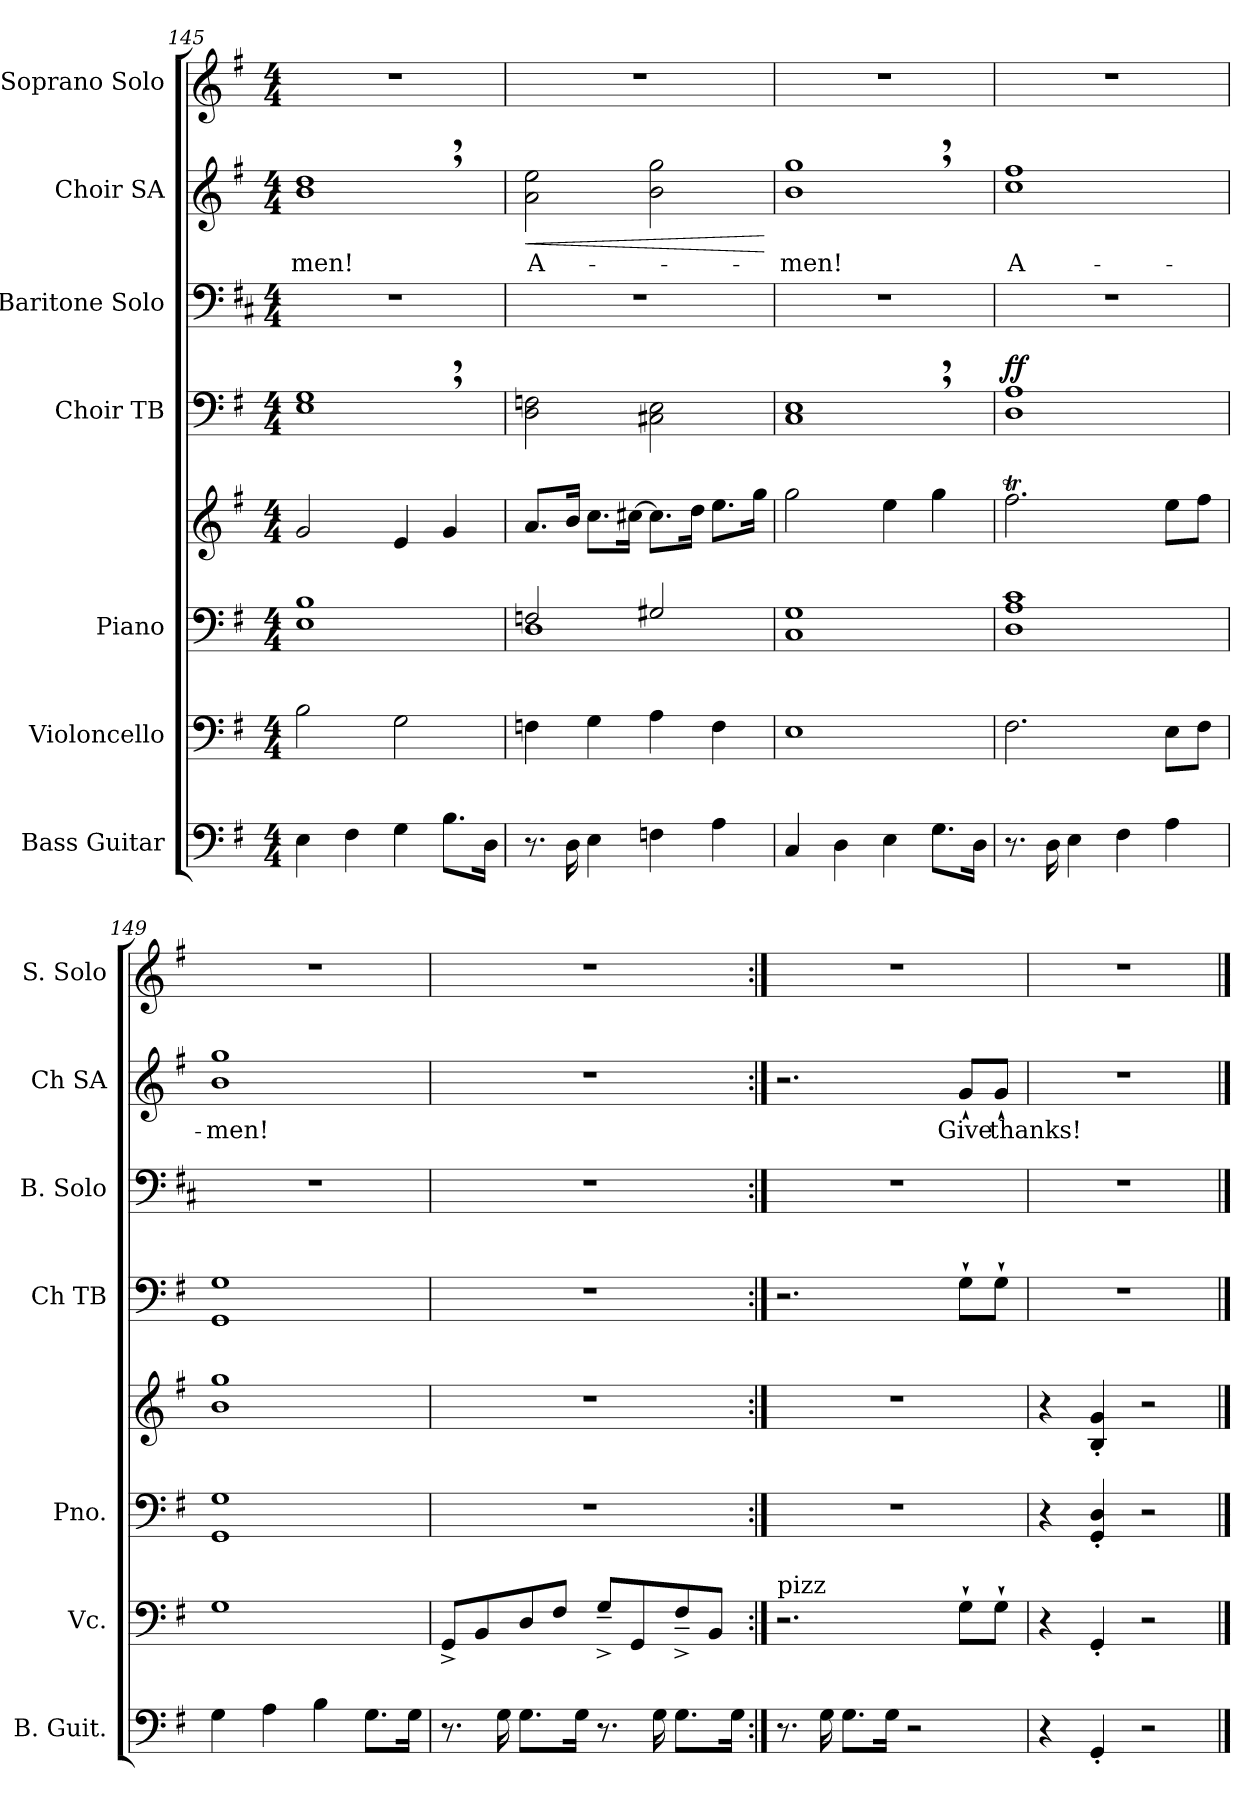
**kern	**kern	**kern	**kern	**kern	**dynam	**kern	**kern	**text	**dynam	**kern
*part7	*part6	*part5	*part5	*part4	*part4	*part3	*part2	*part2	*part2	*part1
*staff8	*staff7	*staff6	*staff5	*staff4	*staff4	*staff3	*staff2	*staff2	*staff2	*staff1
*I"Bass Guitar	*I"Violoncello	*I"Piano	*	*I"Choir TB	*	*I"Baritone Solo	*I"Choir SA	*	*	*I"Soprano Solo
*I'B. Guit.	*I'Vc.	*I'Pno.	*	*I'Ch TB	*	*I'B. Solo	*I'Ch SA	*	*	*I'S. Solo
*clefF4	*clefF4	*clefF4	*clefG2	*clefF4	*	*clefF4	*clefG2	*	*	*clefG2
*ITrd7c12	*	*	*	*	*	*ITrd4c7	*	*	*	*
*k[f#]	*k[f#]	*k[f#]	*k[f#]	*k[f#]	*	*k[f#]	*k[f#]	*	*	*k[f#]
*M4/4	*M4/4	*M4/4	*M4/4	*M4/4	*	*M4/4	*M4/4	*	*	*M4/4
=145	=145	=145	=145	=145	=145	=145	=145	=145	=145	=145
!	!	!	!	!	!	!	!	!LO:LY:b	!	!
4EE\	2B\	1E 1B	2g/	1E, 1G,	.	1r	1b, 1dd,	-men!	.	1r
4FF#\	.	.	.	.	.	.	.	.	.	.
4GG\	2G\	.	4e/	.	.	.	.	.	.	.
8.BB\L	.	.	4g/	.	.	.	.	.	.	.
16DD\Jk	.	.	.	.	.	.	.	.	.	.
=146	=146	=146	=146	=146	=146	=146	=146	=146	=146	=146
*	*	*^	*	*	*	*	*	*	*	*
!	!	!	!	!	!	!	!	!	!LO:LY:b	!LO:HP:b	!
8.r	4Fn\	2Fn/	1D	8.a/L	2D\ 2Fn\	.	1r	2a\ 2ee\	A-	<	1r
16DD\	.	.	.	16b/Jk	.	.	.	.	.	.	.
4EE\	4G\	.	.	8.cc\L	.	.	.	.	.	.	.
.	.	.	.	[16cc#X\Jk	.	.	.	.	.	.	.
4FFn\	4A\	2G#X/	.	8.cc#\L]	2C#X\ 2E\	.	.	2b\ 2gg\	.	.	.
.	.	.	.	16dd\Jk	.	.	.	.	.	.	.
4AA\	4F\	.	.	8.ee\L	.	.	.	.	.	.	.
.	.	.	.	16gg\Jk	.	.	.	.	.	.	.
*	*	*v	*v	*	*	*	*	*	*	*	*
.	.	.	.	.	.	.	.	.	[	.
=147	=147	=147	=147	=147	=147	=147	=147	=147	=147	=147
!	!	!	!	!	!	!	!	!LO:LY:b	!	!
4CC/	1E	1C 1G	2gg\	1C, 1E,	.	1r	1b, 1gg,	-men!	.	1r
4DD\	.	.	.	.	.	.	.	.	.	.
4EE\	.	.	4ee\	.	.	.	.	.	.	.
8.GG\L	.	.	4gg\	.	.	.	.	.	.	.
16DD\Jk	.	.	.	.	.	.	.	.	.	.
!!LO:LB:g=z
=148	=148	=148	=148	=148	=148	=148	=148	=148	=148	=148
!	!	!	!	!	!LO:DY:a	!	!	!LO:LY:b	!	!
8.r	2.F#\	1D 1A 1c	2.ff#t\	1D 1A	ff	1r	1cc 1ff#	A-	.	1r
16DD\	.	.	.	.	.	.	.	.	.	.
4EE\	.	.	.	.	.	.	.	.	.	.
4FF#\	.	.	.	.	.	.	.	.	.	.
4AA\	8E\L	.	8ee\L	.	.	.	.	.	.	.
.	8F#\J	.	8ff#\J	.	.	.	.	.	.	.
=149	=149	=149	=149	=149	=149	=149	=149	=149	=149	=149
!	!	!	!	!	!	!	!	!LO:LY:b	!	!
4GG\	1G	1GG 1G	1b 1gg	1GG 1G	.	1r	1b 1gg	-men!	.	1r
4AA\	.	.	.	.	.	.	.	.	.	.
4BB\	.	.	.	.	.	.	.	.	.	.
8.GG\L	.	.	.	.	.	.	.	.	.	.
16GG\Jk	.	.	.	.	.	.	.	.	.	.
=150	=150	=150	=150	=150	=150	=150	=150	=150	=150	=150
8.r	8GG^/L	1r	1r	1r	.	1r	1r	.	.	1r
.	8BB/	.	.	.	.	.	.	.	.	.
16GG\	.	.	.	.	.	.	.	.	.	.
8.GG\L	8D/	.	.	.	.	.	.	.	.	.
.	8F#/J	.	.	.	.	.	.	.	.	.
16GG\Jk	.	.	.	.	.	.	.	.	.	.
8.r	8G~^/L	.	.	.	.	.	.	.	.	.
.	8GG/	.	.	.	.	.	.	.	.	.
16GG\	.	.	.	.	.	.	.	.	.	.
8.GG\L	8F#~^/	.	.	.	.	.	.	.	.	.
.	8BB/J	.	.	.	.	.	.	.	.	.
16GG\Jk	.	.	.	.	.	.	.	.	.	.
=151:|!	=151:|!	=151:|!	=151:|!	=151:|!	=151:|!	=151:|!	=151:|!	=151:|!	=151:|!	=151:|!
!	!LO:TX:a:t=pizz	!	!	!	!	!	!	!	!	!
8.r	2.r	1r	1r	2.r	.	1r	2.r	.	.	1r
16GG\	.	.	.	.	.	.	.	.	.	.
8.GG\L	.	.	.	.	.	.	.	.	.	.
16GG\Jk	.	.	.	.	.	.	.	.	.	.
2r	.	.	.	.	.	.	.	.	.	.
!	!	!	!	!	!	!	!	!LO:LY:b	!	!
.	8G`\L	.	.	8G`\L	.	.	8g`/L	Give	.	.
!	!	!	!	!	!	!	!	!LO:LY:b	!	!
.	8G`\J	.	.	8G`\J	.	.	8g`/J	thanks!	.	.
=152	=152	=152	=152	=152	=152	=152	=152	=152	=152	=152
4r	4r	4r	4r	1r	.	1r	1r	.	.	1r
4GGG'/	4GG'/	4GG/' 4D/'	4B/' 4g/'	.	.	.	.	.	.	.
2r	2r	2r	2r	.	.	.	.	.	.	.
==	==	==	==	==	==	==	==	==	==	==
*-	*-	*-	*-	*-	*-	*-	*-	*-	*-	*-
